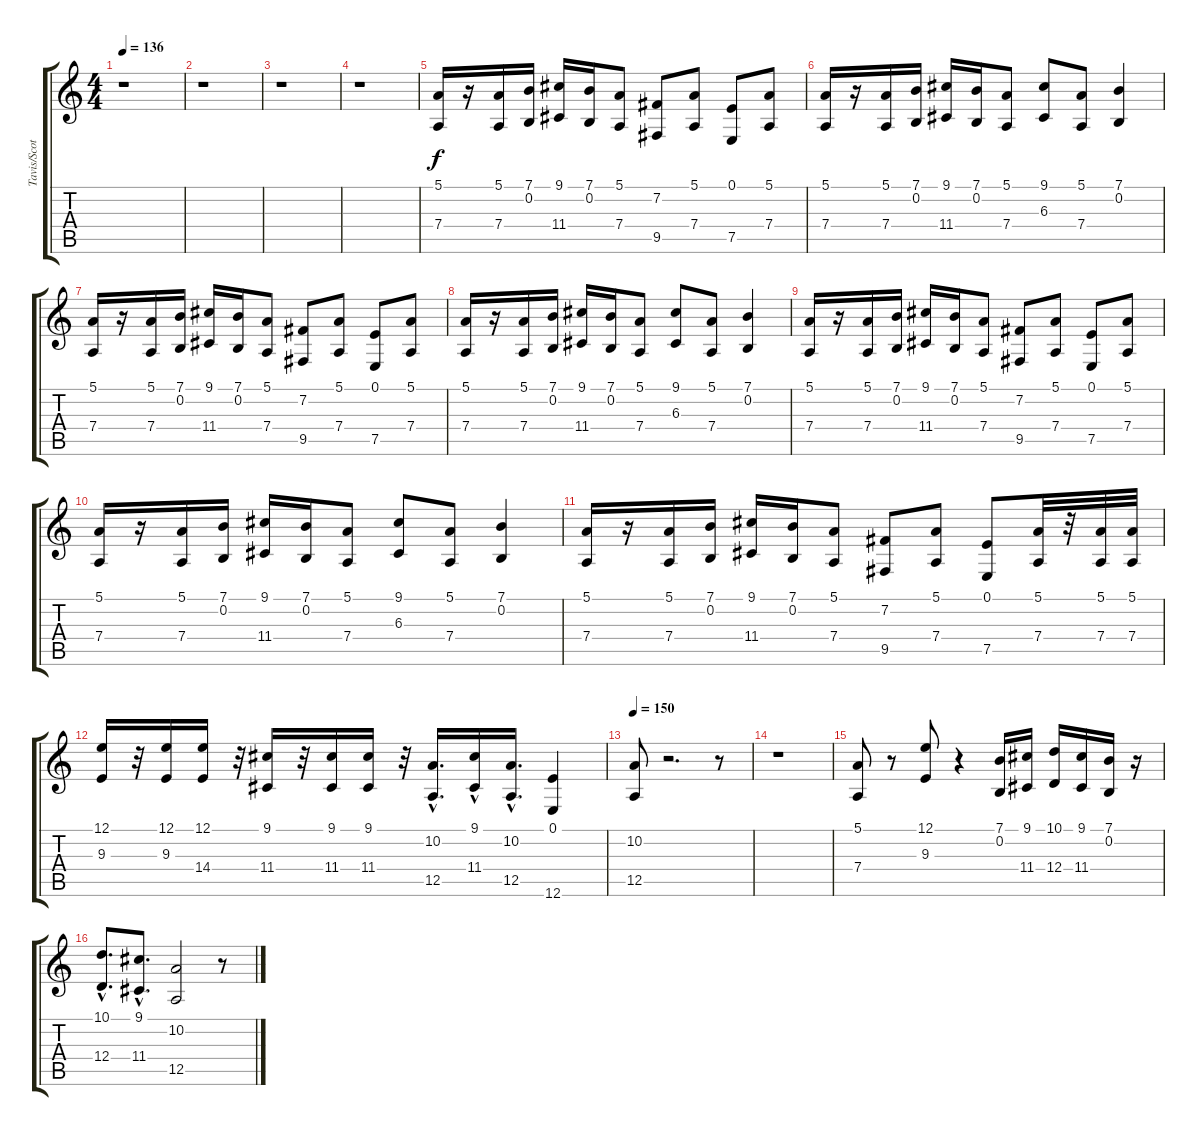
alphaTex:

\track ("Tavis/Scott - Trumpet" "Tavis/Scot") {instrument trumpet}
\staff {score tabs}
\tuning (E4 B3 G3 D3 A2 E2) {hide}
\ts (4 4)
\tempo 136
\clef g2
\ks c
r.1{dy f instrument trumpet} |
r.1 |
r.1 |
r.1 |
(5.1 7.4).16 r.16 (5.1 7.4).16 (7.1 0.2).16 (9.1 11.4).16 (7.1 0.2).16 (5.1 7.4).8 (7.2 9.5).8 (5.1 7.4).8 (0.1 7.5).8 (5.1 7.4).8 |
(5.1 7.4).16 r.16 (5.1 7.4).16 (7.1 0.2).16 (9.1 11.4).16 (7.1 0.2).16 (5.1 7.4).8 (9.1 6.3).8 (5.1 7.4).8 (7.1 0.2).4 |
(5.1 7.4).16 r.16 (5.1 7.4).16 (7.1 0.2).16 (9.1 11.4).16 (7.1 0.2).16 (5.1 7.4).8 (7.2 9.5).8 (5.1 7.4).8 (0.1 7.5).8 (5.1 7.4).8 |
(5.1 7.4).16 r.16 (5.1 7.4).16 (7.1 0.2).16 (9.1 11.4).16 (7.1 0.2).16 (5.1 7.4).8 (9.1 6.3).8 (5.1 7.4).8 (7.1 0.2).4 |
(5.1 7.4).16 r.16 (5.1 7.4).16 (7.1 0.2).16 (9.1 11.4).16 (7.1 0.2).16 (5.1 7.4).8 (7.2 9.5).8 (5.1 7.4).8 (0.1 7.5).8 (5.1 7.4).8 |
(5.1 7.4).16 r.16 (5.1 7.4).16 (7.1 0.2).16 (9.1 11.4).16 (7.1 0.2).16 (5.1 7.4).8 (9.1 6.3).8 (5.1 7.4).8 (7.1 0.2).4 |
(5.1 7.4).16 r.16 (5.1 7.4).16 (7.1 0.2).16 (9.1 11.4).16 (7.1 0.2).16 (5.1 7.4).8 (7.2 9.5).8 (5.1 7.4).8 (0.1 7.5).8 (5.1 7.4).32 r.32 (5.1 7.4).32 (5.1 7.4).32 |
(12.1 9.3).16 r.32 (12.1 9.3).16 (12.1 14.4).16 r.32 (9.1 11.4).16 r.32 (9.1 11.4).16 (9.1 11.4).16 r.32 (10.2{hac} 12.5{hac}).16{d} (9.1{hac} 11.4{hac}).16 (10.2{hac} 12.5{hac}).16{d} (0.1 12.6).4 |
\tempo 150
(10.2 12.5).8 r.2{d} r.8 |
r.1 |
(5.1 7.4).8 r.8 (12.1 9.3).8 r.4 (7.1 0.2).16 (9.1 11.4).16 (10.1 12.4).16 (9.1 11.4).16 (7.1 0.2).16 r.16 |
(10.1{hac} 12.4{hac}).8{d} (9.1{hac} 11.4{hac}).8{d} (10.2 12.5).2 r.8
